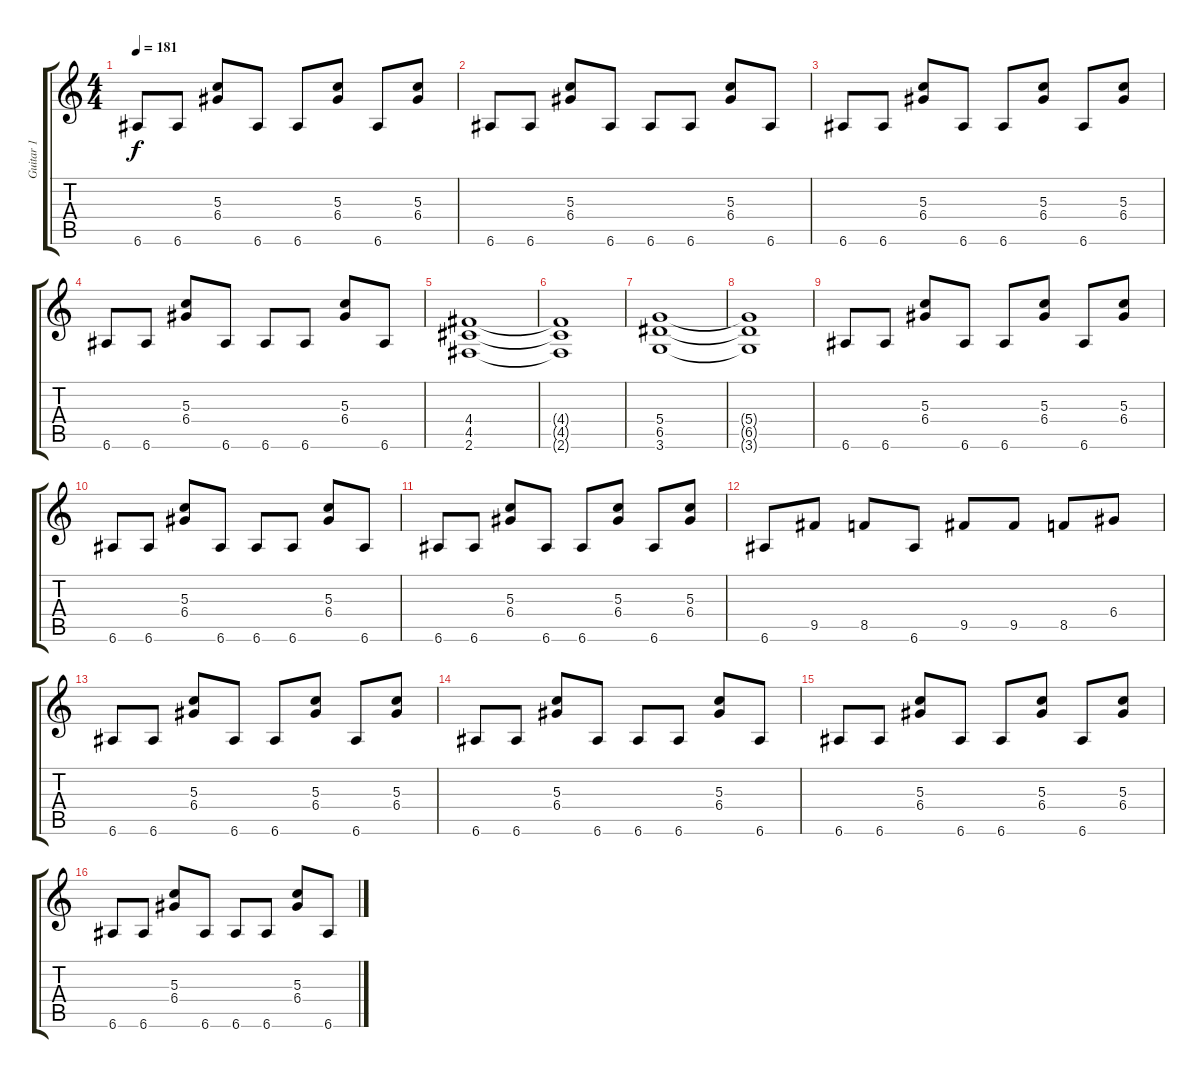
\track ("Guitar 1" "Guitar 1") {instrument overdrivenguitar}
\staff {score tabs}
\tuning (E4 B3 G3 D3 A2 E2) {hide}
\ts (4 4)
\tempo 181
\clef g2
\ks c
6.6.8{dy f} 6.6.8 (5.3 6.4).8 6.6.8 6.6.8 (5.3 6.4).8 6.6.8 (5.3 6.4).8 |
6.6.8 6.6.8 (5.3 6.4).8 6.6.8 6.6.8 6.6.8 (5.3 6.4).8 6.6.8 |
6.6.8 6.6.8 (5.3 6.4).8 6.6.8 6.6.8 (5.3 6.4).8 6.6.8 (5.3 6.4).8 |
6.6.8 6.6.8 (5.3 6.4).8 6.6.8 6.6.8 6.6.8 (5.3 6.4).8 6.6.8 |
(4.4 4.5 2.6).1 |
(4.4{t} 4.5{t} 2.6{t}).1 |
(5.4 6.5 3.6).1 |
(5.4{t} 6.5{t} 3.6{t}).1 |
6.6.8 6.6.8 (5.3 6.4).8 6.6.8 6.6.8 (5.3 6.4).8 6.6.8 (5.3 6.4).8 |
6.6.8 6.6.8 (5.3 6.4).8 6.6.8 6.6.8 6.6.8 (5.3 6.4).8 6.6.8 |
6.6.8 6.6.8 (5.3 6.4).8 6.6.8 6.6.8 (5.3 6.4).8 6.6.8 (5.3 6.4).8 |
6.6.8 9.5.8 8.5.8 6.6.8 9.5.8 9.5.8 8.5.8 6.4.8 |
6.6.8 6.6.8 (5.3 6.4).8 6.6.8 6.6.8 (5.3 6.4).8 6.6.8 (5.3 6.4).8 |
6.6.8 6.6.8 (5.3 6.4).8 6.6.8 6.6.8 6.6.8 (5.3 6.4).8 6.6.8 |
6.6.8 6.6.8 (5.3 6.4).8 6.6.8 6.6.8 (5.3 6.4).8 6.6.8 (5.3 6.4).8 |
6.6.8 6.6.8 (5.3 6.4).8 6.6.8 6.6.8 6.6.8 (5.3 6.4).8 6.6.8
